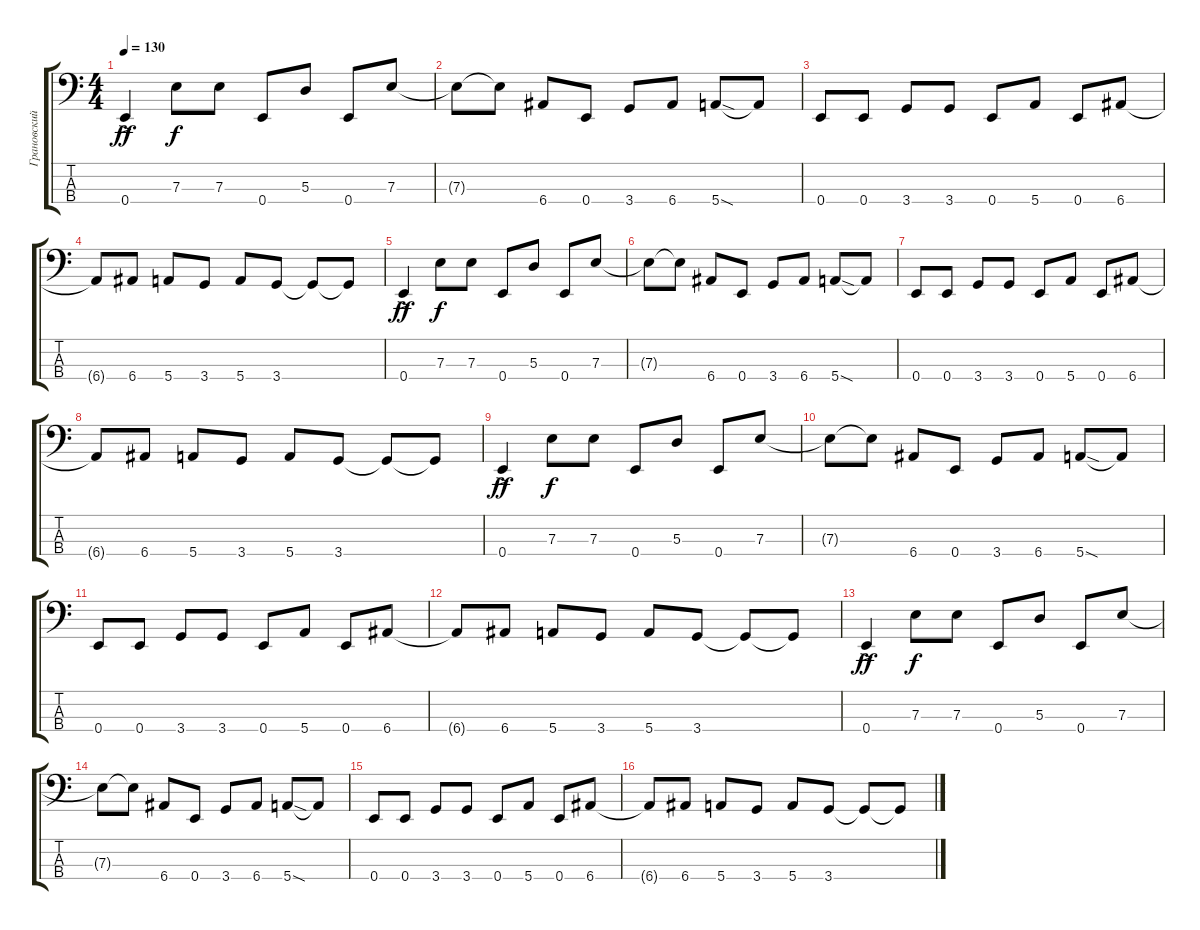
\track ("Грановский" "Грановский") {instrument slapbass1}
\staff {score tabs}
\tuning (G2 D2 A1 E1) {hide}
\ts (4 4)
\tempo 130
\clef f4
\ks c
0.4{ac}.4{dy ff} 7.3.8{dy f} 7.3.8 0.4.8 5.3.8 0.4.8 7.3.8 |
7.3{t}.8 7.3{t}.8 6.4.8 0.4.8 3.4.8 6.4.8 5.4{sod}.8 5.4{t}.8 |
0.4.8 0.4.8 3.4.8 3.4.8 0.4.8 5.4.8 0.4.8 6.4.8 |
6.4{t}.8 6.4.8 5.4.8 3.4.8 5.4.8 3.4.8 3.4{t}.8 3.4{t}.8 |
0.4{ac}.4{dy ff} 7.3.8{dy f} 7.3.8 0.4.8 5.3.8 0.4.8 7.3.8 |
7.3{t}.8 7.3{t}.8 6.4.8 0.4.8 3.4.8 6.4.8 5.4{sod}.8 5.4{t}.8 |
0.4.8 0.4.8 3.4.8 3.4.8 0.4.8 5.4.8 0.4.8 6.4.8 |
6.4{t}.8 6.4.8 5.4.8 3.4.8 5.4.8 3.4.8 3.4{t}.8 3.4{t}.8 |
0.4{ac}.4{dy ff} 7.3.8{dy f} 7.3.8 0.4.8 5.3.8 0.4.8 7.3.8 |
7.3{t}.8 7.3{t}.8 6.4.8 0.4.8 3.4.8 6.4.8 5.4{sod}.8 5.4{t}.8 |
0.4.8 0.4.8 3.4.8 3.4.8 0.4.8 5.4.8 0.4.8 6.4.8 |
6.4{t}.8 6.4.8 5.4.8 3.4.8 5.4.8 3.4.8 3.4{t}.8 3.4{t}.8 |
0.4{ac}.4{dy ff} 7.3.8{dy f} 7.3.8 0.4.8 5.3.8 0.4.8 7.3.8 |
7.3{t}.8 7.3{t}.8 6.4.8 0.4.8 3.4.8 6.4.8 5.4{sod}.8 5.4{t}.8 |
0.4.8 0.4.8 3.4.8 3.4.8 0.4.8 5.4.8 0.4.8 6.4.8 |
6.4{t}.8 6.4.8 5.4.8 3.4.8 5.4.8 3.4.8 3.4{t}.8 3.4{t}.8
